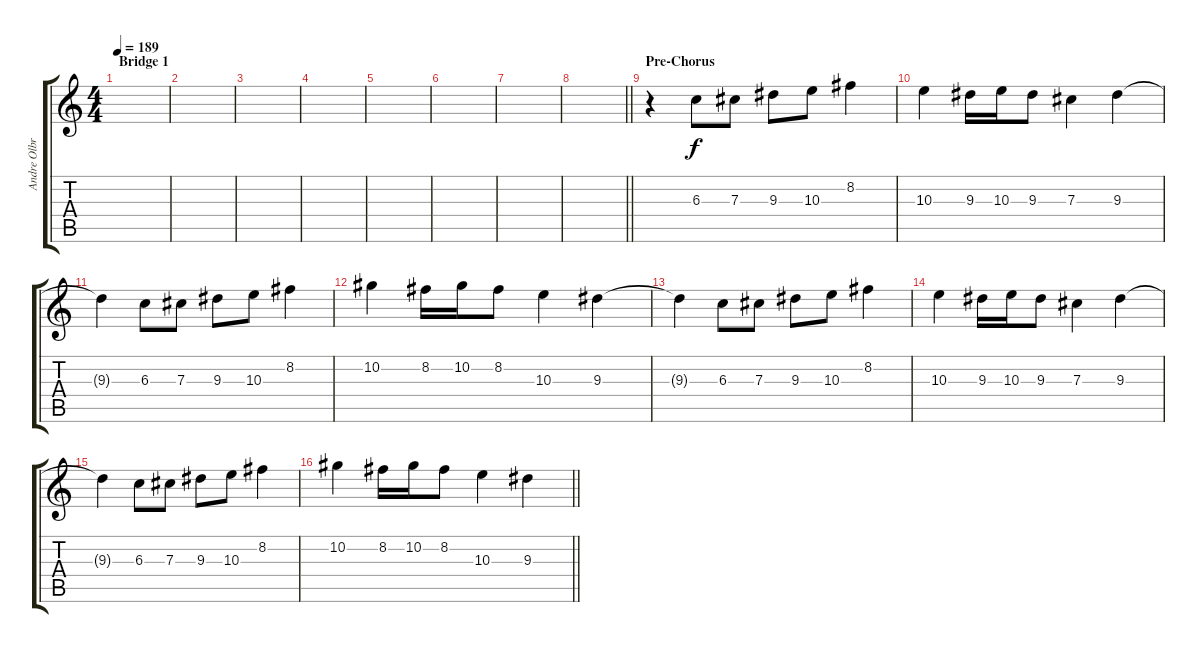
\track ("Andre Olbrich" "Andre Olbr") {instrument distortionguitar}
\staff {score tabs}
\tuning (Eb4 Bb3 Gb3 Db3 Ab2 Eb2) {hide}
\ts (4 4)
\section ("" "Bridge 1")
\tempo 189
\clef g2
\ks c
|
|
|
|
|
|
|
\barLineRight lightlight
|
\section ("" "Pre-Chorus")
r.4{balance 2 instrument acousticguitarsteel} 6.3.8 7.3.8 9.3.8 10.3.8 8.2.4 |
10.3.4 9.3.16 10.3.16 9.3.8 7.3.4 9.3.4 |
9.3{t}.4{instrument acousticguitarsteel} 6.3.8 7.3.8 9.3.8 10.3.8 8.2.4 |
10.2.4 8.2.16 10.2.16 8.2.8 10.3.4 9.3.4 |
9.3{t}.4{instrument acousticguitarsteel} 6.3.8 7.3.8 9.3.8 10.3.8 8.2.4 |
10.3.4 9.3.16 10.3.16 9.3.8 7.3.4 9.3.4 |
9.3{t}.4{instrument acousticguitarsteel} 6.3.8 7.3.8 9.3.8 10.3.8 8.2.4 |
\barLineRight lightlight
10.2.4 8.2.16 10.2.16 8.2.8 10.3.4 9.3.4
